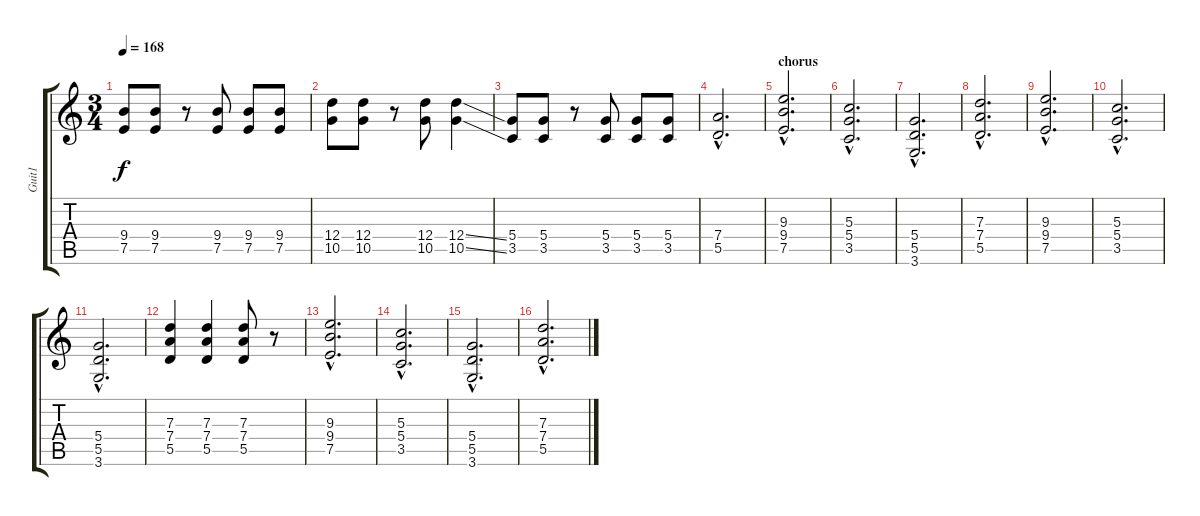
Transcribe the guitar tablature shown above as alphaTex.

\track ("Guit1" "Guit1") {instrument overdrivenguitar}
\staff {score tabs}
\tuning (E4 B3 G3 D3 A2 E2) {hide}
\ts (3 4)
\tempo 168
\clef g2
\ks c
(9.4 7.5).8{dy f volume 11 instrument overdrivenguitar} (9.4 7.5).8 r.8 (9.4 7.5).8 (9.4 7.5).8 (9.4 7.5).8 |
(12.4 10.5).8 (12.4 10.5).8 r.8 (12.4 10.5).8 (12.4{ss} 10.5{ss}).4 |
(5.4 3.5).8 (5.4 3.5).8 r.8 (5.4 3.5).8 (5.4 3.5).8 (5.4 3.5).8 |
(7.4{hac} 5.5{hac}).2{d} |
\section ("" "chorus")
(9.3{hac} 9.4{hac} 7.5{hac}).2{d} |
(5.3{hac} 5.4{hac} 3.5{hac}).2{d} |
(5.4{hac} 5.5{hac} 3.6{hac}).2{d} |
(7.3{hac} 7.4{hac} 5.5{hac}).2{d} |
(9.3{hac} 9.4{hac} 7.5{hac}).2{d} |
(5.3{hac} 5.4{hac} 3.5{hac}).2{d} |
(5.4{hac} 5.5{hac} 3.6{hac}).2{d} |
(7.3 7.4 5.5).4 (7.3 7.4 5.5).4 (7.3 7.4 5.5).8 r.8 |
(9.3{hac} 9.4{hac} 7.5{hac}).2{d} |
(5.3{hac} 5.4{hac} 3.5{hac}).2{d} |
(5.4{hac} 5.5{hac} 3.6{hac}).2{d} |
(7.3{hac} 7.4{hac} 5.5{hac}).2{d}
